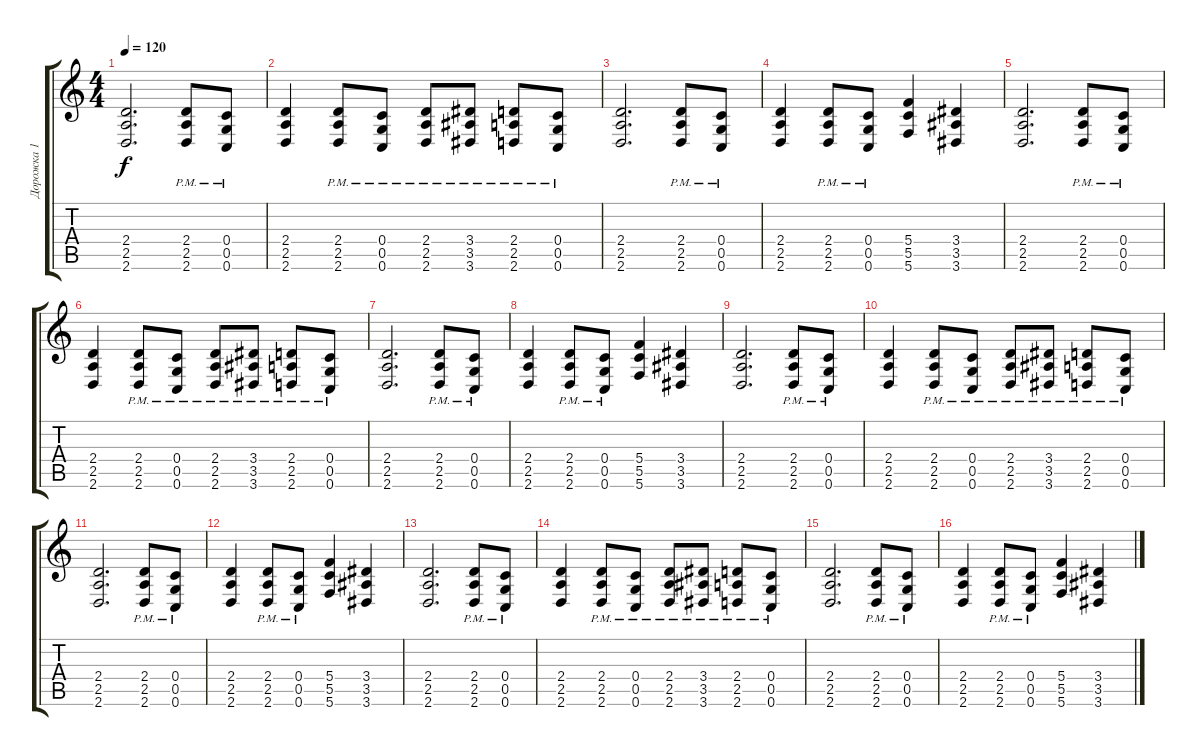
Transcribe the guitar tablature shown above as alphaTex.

\track ("Дорожка 1" "Дорожка 1") {instrument distortionguitar}
\staff {score tabs}
\tuning (D4 A3 F3 C3 G2 C2) {hide}
\ts (4 4)
\tempo 120
\clef g2
\ks c
(2.4 2.5 2.6).2{d dy f} (2.4{pm} 2.5{pm} 2.6{pm}).8 (0.4{pm} 0.5{pm} 0.6{pm}).8 |
(2.4 2.5 2.6).4 (2.4{pm} 2.5{pm} 2.6{pm}).8 (0.4{pm} 0.5{pm} 0.6{pm}).8 (2.4{pm} 2.5{pm} 2.6{pm}).8 (3.4{pm} 3.5{pm} 3.6{pm}).8 (2.4{pm} 2.5{pm} 2.6{pm}).8 (0.4{pm} 0.5{pm} 0.6{pm}).8 |
(2.4 2.5 2.6).2{d} (2.4{pm} 2.5{pm} 2.6{pm}).8 (0.4{pm} 0.5{pm} 0.6{pm}).8 |
(2.4 2.5 2.6).4 (2.4{pm} 2.5{pm} 2.6{pm}).8 (0.4{pm} 0.5{pm} 0.6{pm}).8 (5.4 5.5 5.6).4 (3.4 3.5 3.6).4 |
(2.4 2.5 2.6).2{d} (2.4{pm} 2.5{pm} 2.6{pm}).8 (0.4{pm} 0.5{pm} 0.6{pm}).8 |
(2.4 2.5 2.6).4 (2.4{pm} 2.5{pm} 2.6{pm}).8 (0.4{pm} 0.5{pm} 0.6{pm}).8 (2.4{pm} 2.5{pm} 2.6{pm}).8 (3.4{pm} 3.5{pm} 3.6{pm}).8 (2.4{pm} 2.5{pm} 2.6{pm}).8 (0.4{pm} 0.5{pm} 0.6{pm}).8 |
(2.4 2.5 2.6).2{d} (2.4{pm} 2.5{pm} 2.6{pm}).8 (0.4{pm} 0.5{pm} 0.6{pm}).8 |
(2.4 2.5 2.6).4 (2.4{pm} 2.5{pm} 2.6{pm}).8 (0.4{pm} 0.5{pm} 0.6{pm}).8 (5.4 5.5 5.6).4 (3.4 3.5 3.6).4 |
(2.4 2.5 2.6).2{d} (2.4{pm} 2.5{pm} 2.6{pm}).8 (0.4{pm} 0.5{pm} 0.6{pm}).8 |
(2.4 2.5 2.6).4 (2.4{pm} 2.5{pm} 2.6{pm}).8 (0.4{pm} 0.5{pm} 0.6{pm}).8 (2.4{pm} 2.5{pm} 2.6{pm}).8 (3.4{pm} 3.5{pm} 3.6{pm}).8 (2.4{pm} 2.5{pm} 2.6{pm}).8 (0.4{pm} 0.5{pm} 0.6{pm}).8 |
(2.4 2.5 2.6).2{d} (2.4{pm} 2.5{pm} 2.6{pm}).8 (0.4{pm} 0.5{pm} 0.6{pm}).8 |
(2.4 2.5 2.6).4 (2.4{pm} 2.5{pm} 2.6{pm}).8 (0.4{pm} 0.5{pm} 0.6{pm}).8 (5.4 5.5 5.6).4 (3.4 3.5 3.6).4 |
(2.4 2.5 2.6).2{d} (2.4{pm} 2.5{pm} 2.6{pm}).8 (0.4{pm} 0.5{pm} 0.6{pm}).8 |
(2.4 2.5 2.6).4 (2.4{pm} 2.5{pm} 2.6{pm}).8 (0.4{pm} 0.5{pm} 0.6{pm}).8 (2.4{pm} 2.5{pm} 2.6{pm}).8 (3.4{pm} 3.5{pm} 3.6{pm}).8 (2.4{pm} 2.5{pm} 2.6{pm}).8 (0.4{pm} 0.5{pm} 0.6{pm}).8 |
(2.4 2.5 2.6).2{d} (2.4{pm} 2.5{pm} 2.6{pm}).8 (0.4{pm} 0.5{pm} 0.6{pm}).8 |
(2.4 2.5 2.6).4 (2.4{pm} 2.5{pm} 2.6{pm}).8 (0.4{pm} 0.5{pm} 0.6{pm}).8 (5.4 5.5 5.6).4 (3.4 3.5 3.6).4
